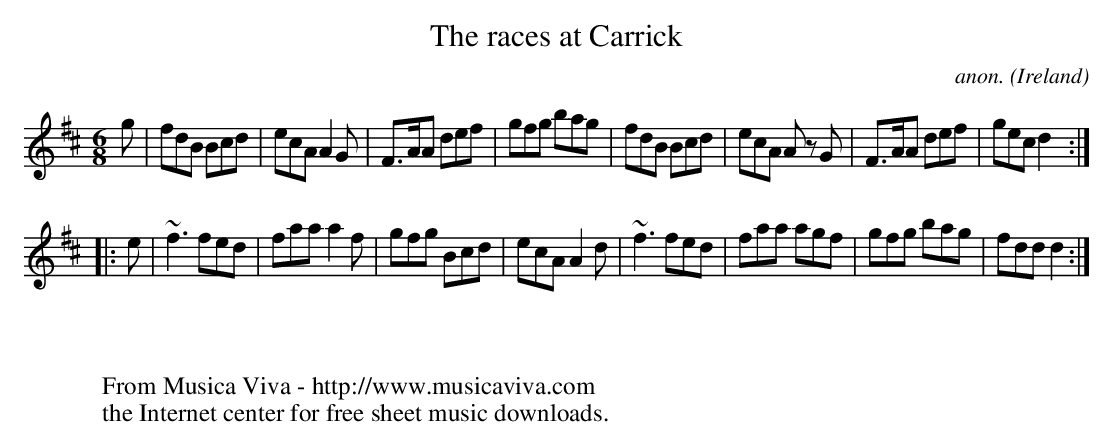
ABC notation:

X:1
T:The races at Carrick
C:anon.
O:Ireland
m:~n3 = no/4n/m/4n
M:6/8
L:1/8
K:D
g|fdB Bcd|ecA A2G|F>AA def|gfg bag|fdB Bcd|ecA A z G|F>AA def|gec d2:|
|:e|~f3 fed|faa a2f|gfg Bcd|ecA A2d|~f3 fed|faa agf|gfg bag|fdd d2:|
W:
W:
W:  From Musica Viva - http://www.musicaviva.com
W:  the Internet center for free sheet music downloads.
